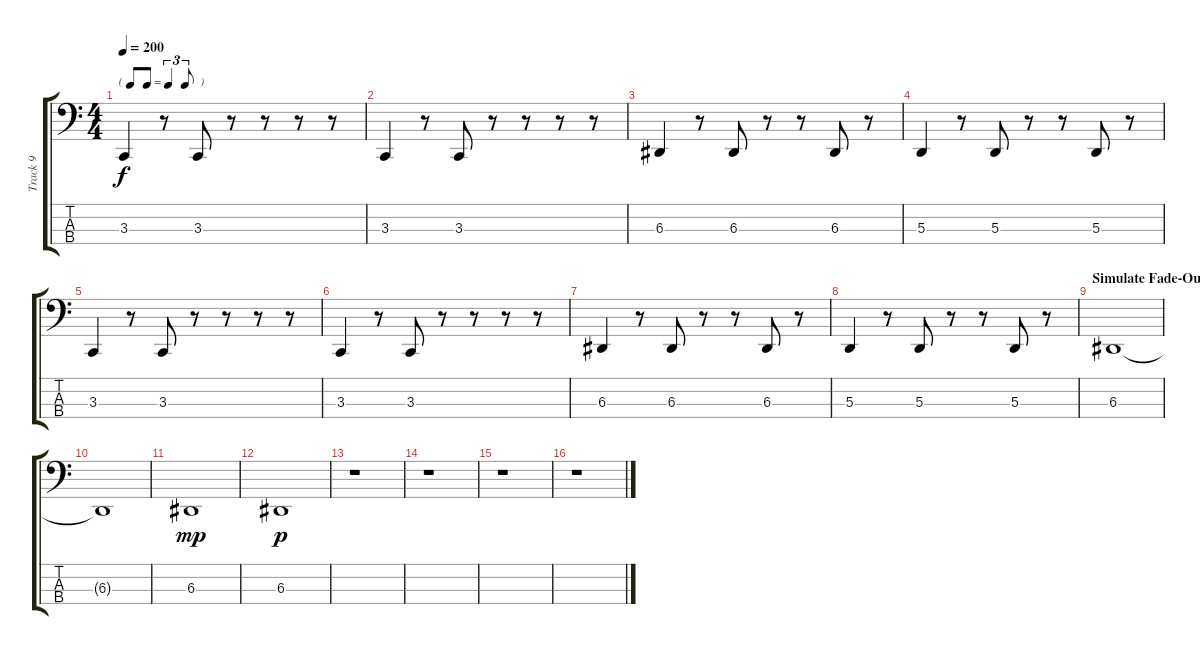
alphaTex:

\track ("Track 9" "Track 9") {instrument baritonesax}
\staff {score tabs}
\tuning (G2 D2 A1 E1) {hide}
\ts (4 4)
\tf triplet8th
\tempo 200
\clef f4
\ks c
3.3.4{dy f} r.8 3.3.8 r.8 r.8 r.8 r.8 |
3.3.4 r.8 3.3.8 r.8 r.8 r.8 r.8 |
6.3.4 r.8 6.3.8 r.8 r.8 6.3.8 r.8 |
5.3.4 r.8 5.3.8 r.8 r.8 5.3.8 r.8 |
3.3.4 r.8 3.3.8 r.8 r.8 r.8 r.8 |
3.3.4 r.8 3.3.8 r.8 r.8 r.8 r.8 |
6.3.4 r.8 6.3.8 r.8 r.8 6.3.8 r.8 |
5.3.4 r.8 5.3.8 r.8 r.8 5.3.8 r.8 |
\section ("" "Simulate Fade-Out")
6.3.1 |
6.3{t}.1 |
6.3.1{dy mp} |
6.3.1{dy p} |
r.1 |
r.1 |
r.1 |
r.1
